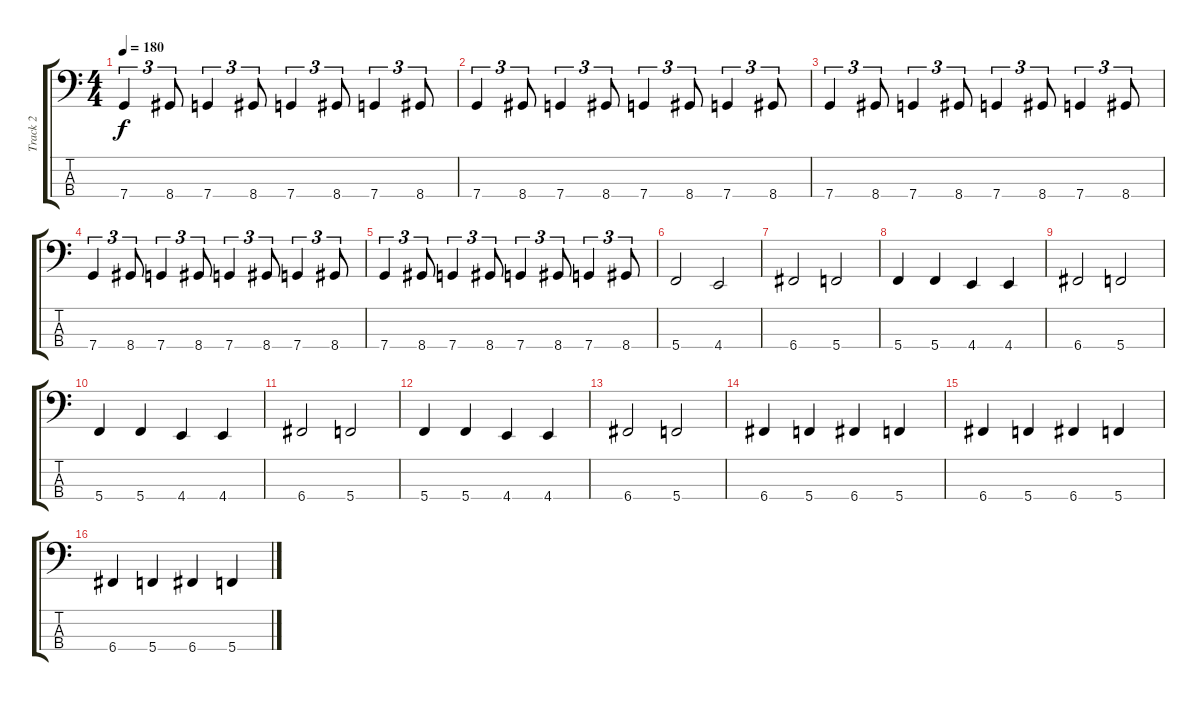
\track ("Track 2" "Track 2") {instrument electricbassfinger}
\staff {score tabs}
\tuning (F2 C2 G1 C1) {hide}
\ts (4 4)
\tempo 180
\clef f4
\ks c
7.4.4{tu (3 2) dy f} 8.4.8{tu (3 2)} 7.4.4{tu (3 2)} 8.4.8{tu (3 2)} 7.4.4{tu (3 2)} 8.4.8{tu (3 2)} 7.4.4{tu (3 2)} 8.4.8{tu (3 2)} |
7.4.4{tu (3 2)} 8.4.8{tu (3 2)} 7.4.4{tu (3 2)} 8.4.8{tu (3 2)} 7.4.4{tu (3 2)} 8.4.8{tu (3 2)} 7.4.4{tu (3 2)} 8.4.8{tu (3 2)} |
7.4.4{tu (3 2)} 8.4.8{tu (3 2)} 7.4.4{tu (3 2)} 8.4.8{tu (3 2)} 7.4.4{tu (3 2)} 8.4.8{tu (3 2)} 7.4.4{tu (3 2)} 8.4.8{tu (3 2)} |
7.4.4{tu (3 2)} 8.4.8{tu (3 2)} 7.4.4{tu (3 2)} 8.4.8{tu (3 2)} 7.4.4{tu (3 2)} 8.4.8{tu (3 2)} 7.4.4{tu (3 2)} 8.4.8{tu (3 2)} |
7.4.4{tu (3 2)} 8.4.8{tu (3 2)} 7.4.4{tu (3 2)} 8.4.8{tu (3 2)} 7.4.4{tu (3 2)} 8.4.8{tu (3 2)} 7.4.4{tu (3 2)} 8.4.8{tu (3 2)} |
5.4.2 4.4.2 |
6.4.2 5.4.2 |
5.4.4 5.4.4 4.4.4 4.4.4 |
6.4.2 5.4.2 |
5.4.4 5.4.4 4.4.4 4.4.4 |
6.4.2 5.4.2 |
5.4.4 5.4.4 4.4.4 4.4.4 |
6.4.2 5.4.2 |
6.4.4 5.4.4 6.4.4 5.4.4 |
6.4.4 5.4.4 6.4.4 5.4.4 |
6.4.4 5.4.4 6.4.4 5.4.4
